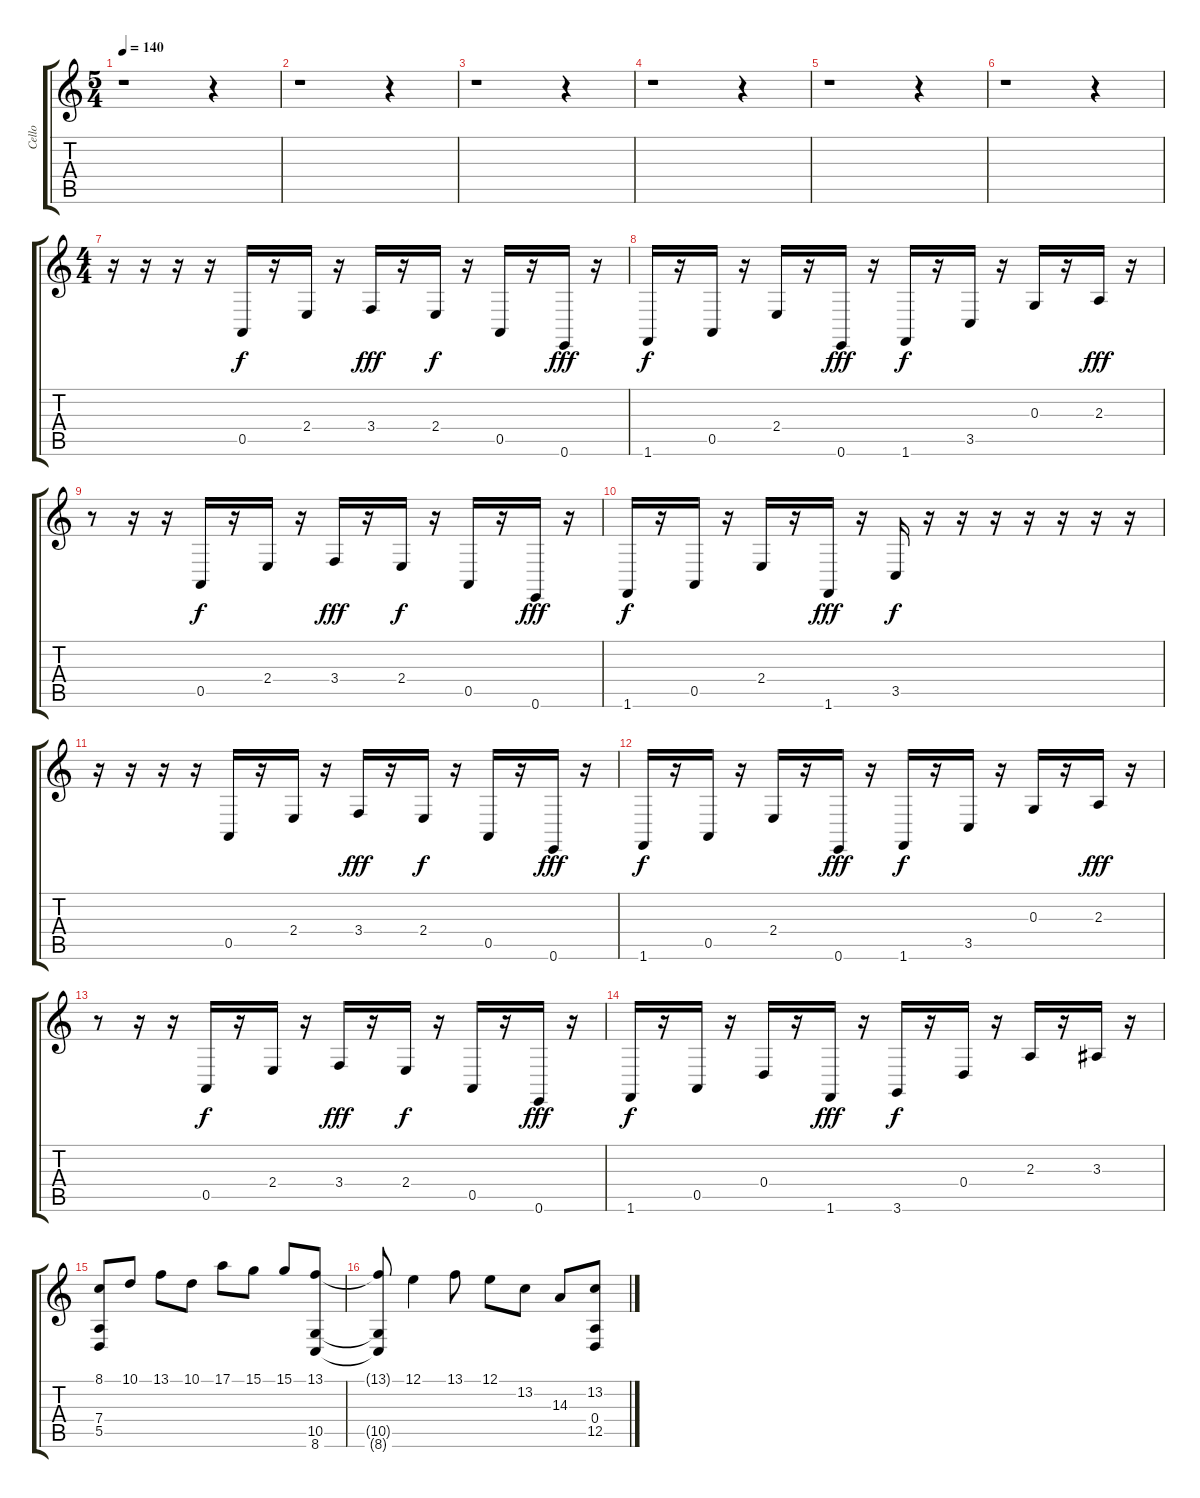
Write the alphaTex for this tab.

\track ("Cello" "Cello") {instrument cello}
\staff {score tabs}
\tuning (E4 B3 G3 D3 A2 E2) {hide}
\ts (5 4)
\tempo 140
\clef g2
\ks c
r.1{dy f} r.4 |
r.1 r.4 |
r.1 r.4 |
r.1 r.4 |
r.1 r.4 |
r.1 r.4 |
\ts (4 4)
r.16 r.16 r.16 r.16 0.5.16 r.16 2.4.16 r.16 3.4.16{dy fff} r.16 2.4.16{dy f} r.16 0.5.16 r.16 0.6.16{dy fff} r.16 |
1.6.16{dy f} r.16 0.5.16 r.16 2.4.16 r.16 0.6.16{dy fff} r.16 1.6.16{dy f} r.16 3.5.16 r.16 0.3.16 r.16 2.3.16{dy fff} r.16 |
r.8 r.16 r.16 0.5.16{dy f} r.16 2.4.16 r.16 3.4.16{dy fff} r.16 2.4.16{dy f} r.16 0.5.16 r.16 0.6.16{dy fff} r.16 |
1.6.16{dy f} r.16 0.5.16 r.16 2.4.16 r.16 1.6.16{dy fff} r.16 3.5.16{dy f} r.16 r.16 r.16 r.16 r.16 r.16 r.16 |
r.16 r.16 r.16 r.16 0.5.16 r.16 2.4.16 r.16 3.4.16{dy fff} r.16 2.4.16{dy f} r.16 0.5.16 r.16 0.6.16{dy fff} r.16 |
1.6.16{dy f} r.16 0.5.16 r.16 2.4.16 r.16 0.6.16{dy fff} r.16 1.6.16{dy f} r.16 3.5.16 r.16 0.3.16 r.16 2.3.16{dy fff} r.16 |
r.8 r.16 r.16 0.5.16{dy f} r.16 2.4.16 r.16 3.4.16{dy fff} r.16 2.4.16{dy f} r.16 0.5.16 r.16 0.6.16{dy fff} r.16 |
1.6.16{dy f} r.16 0.5.16 r.16 0.4.16 r.16 1.6.16{dy fff} r.16 3.6.16{dy f} r.16 0.4.16 r.16 2.3.16 r.16 3.3.16 r.16 |
(8.1 7.4 5.5).8 10.1.8 13.1.8 10.1.8 17.1.8 15.1.8 15.1.8 (13.1 10.5 8.6).8 |
(13.1{t} 10.5{t} 8.6{t}).8 12.1.4 13.1.8 12.1.8 13.2.8 14.3.8 (13.2 0.4 12.5).8
